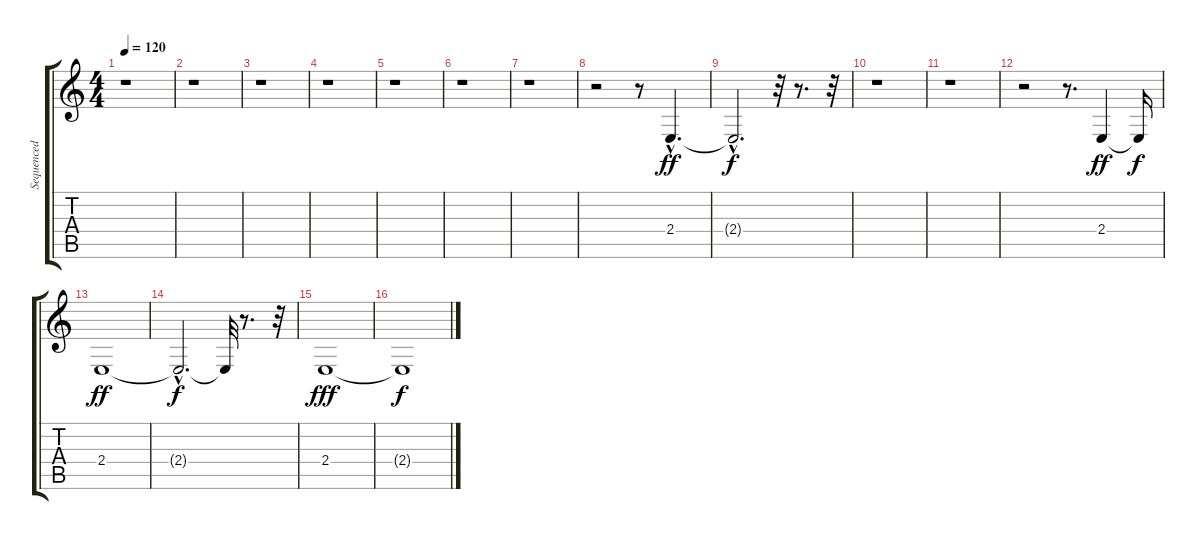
\track ("Sequenced by:" "Sequenced ") {instrument pad8sweep}
\staff {score tabs}
\tuning (E4 B3 G3 D3 A2 E2) {hide}
\ts (4 4)
\tempo 120
\clef g2
\ks c
r.1{dy f} |
r.1 |
r.1 |
r.1 |
r.1 |
r.1 |
r.1 |
r.2 r.8 2.4{hac}.4{d dy ff balance 8} |
2.4{hac t}.2{d dy f} r.32 r.8{d} r.32 |
r.1 |
r.1 |
r.2 r.8{d} 2.4.4{dy ff balance 0} 2.4{t}.16{dy f} |
2.4.1{dy ff} |
2.4{hac t}.2{d dy f} 2.4{t}.32 r.8{d} r.32 |
2.4.1{dy fff balance 4} |
2.4{t}.1{dy f}
